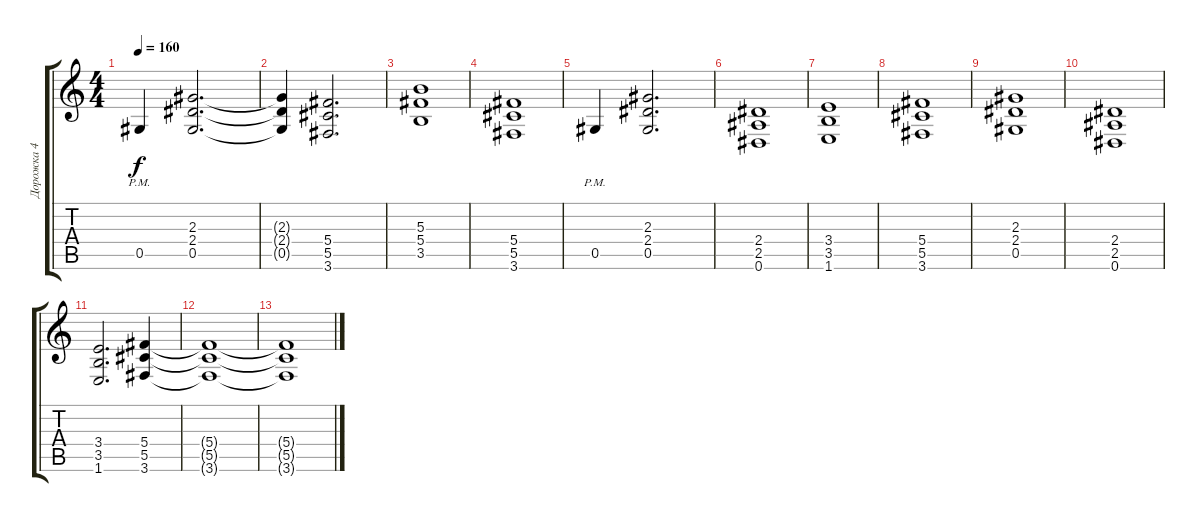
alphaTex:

\track ("Дорожка 4" "Дорожка 4") {instrument overdrivenguitar}
\staff {score tabs}
\tuning (Eb4 Bb3 Gb3 Db3 Ab2 Eb2) {hide}
\ts (4 4)
\tempo 160
\clef g2
\ks c
0.5{pm}.4{dy f} (2.3 2.4 0.5).2{d} |
(2.3{t} 2.4{t} 0.5{t}).4 (5.4 5.5 3.6).2{d} |
(5.3 5.4 3.5).1 |
(5.4 5.5 3.6).1 |
0.5{pm}.4 (2.3 2.4 0.5).2{d} |
(2.4 2.5 0.6).1 |
(3.4 3.5 1.6).1 |
(5.4 5.5 3.6).1 |
(2.3 2.4 0.5).1 |
(2.4 2.5 0.6).1 |
(3.4 3.5 1.6).2{d} (5.4 5.5 3.6).4 |
(5.4{t} 5.5{t} 3.6{t}).1 |
(5.4{t} 5.5{t} 3.6{t}).1
